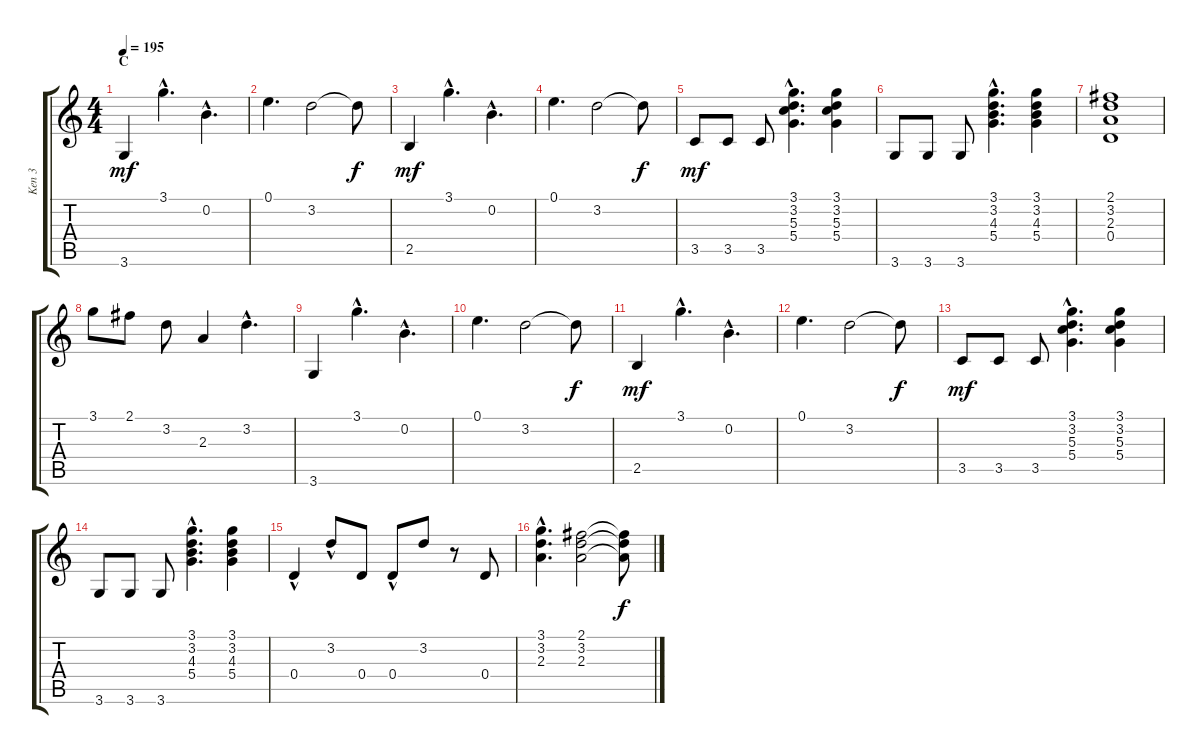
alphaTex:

\track ("Ken 3" "Ken 3") {instrument distortionguitar}
\staff {score tabs}
\tuning (E4 B3 G3 D3 A2 E2) {hide}
\ts (4 4)
\section ("" "C")
\tempo 195
\clef g2
\ks c
3.6.4{dy mf} 3.1{hac}.4{d} 0.2{hac}.4{d} |
0.1.4{d} 3.2.2 3.2{t}.8{dy f} |
2.5.4{dy mf} 3.1{hac}.4{d} 0.2{hac}.4{d} |
0.1.4{d} 3.2.2 3.2{t}.8{dy f} |
3.5.8{dy mf} 3.5.8 3.5.8 (3.1{hac} 3.2{hac} 5.3{hac} 5.4{hac}).4{d} (3.1 3.2 5.3 5.4).4 |
3.6.8 3.6.8 3.6.8 (3.1{hac} 3.2{hac} 4.3{hac} 5.4{hac}).4{d} (3.1 3.2 4.3 5.4).4 |
(2.1 3.2 2.3 0.4).1 |
3.1.8 2.1.8 3.2.8 2.3.4 3.2{hac}.4{d} |
3.6.4 3.1{hac}.4{d} 0.2{hac}.4{d} |
0.1.4{d} 3.2.2 3.2{t}.8{dy f} |
2.5.4{dy mf} 3.1{hac}.4{d} 0.2{hac}.4{d} |
0.1.4{d} 3.2.2 3.2{t}.8{dy f} |
3.5.8{dy mf} 3.5.8 3.5.8 (3.1{hac} 3.2{hac} 5.3{hac} 5.4{hac}).4{d} (3.1 3.2 5.3 5.4).4 |
3.6.8 3.6.8 3.6.8 (3.1{hac} 3.2{hac} 4.3{hac} 5.4{hac}).4{d} (3.1 3.2 4.3 5.4).4 |
0.4{hac}.4 3.2{hac}.8 0.4.8 0.4{hac}.8 3.2.8 r.8 0.4.8 |
(3.1{hac} 3.2{hac} 2.3{hac}).4{d} (2.1 3.2 2.3).2 (2.1{t} 3.2{t} 2.3{t}).8{dy f}
